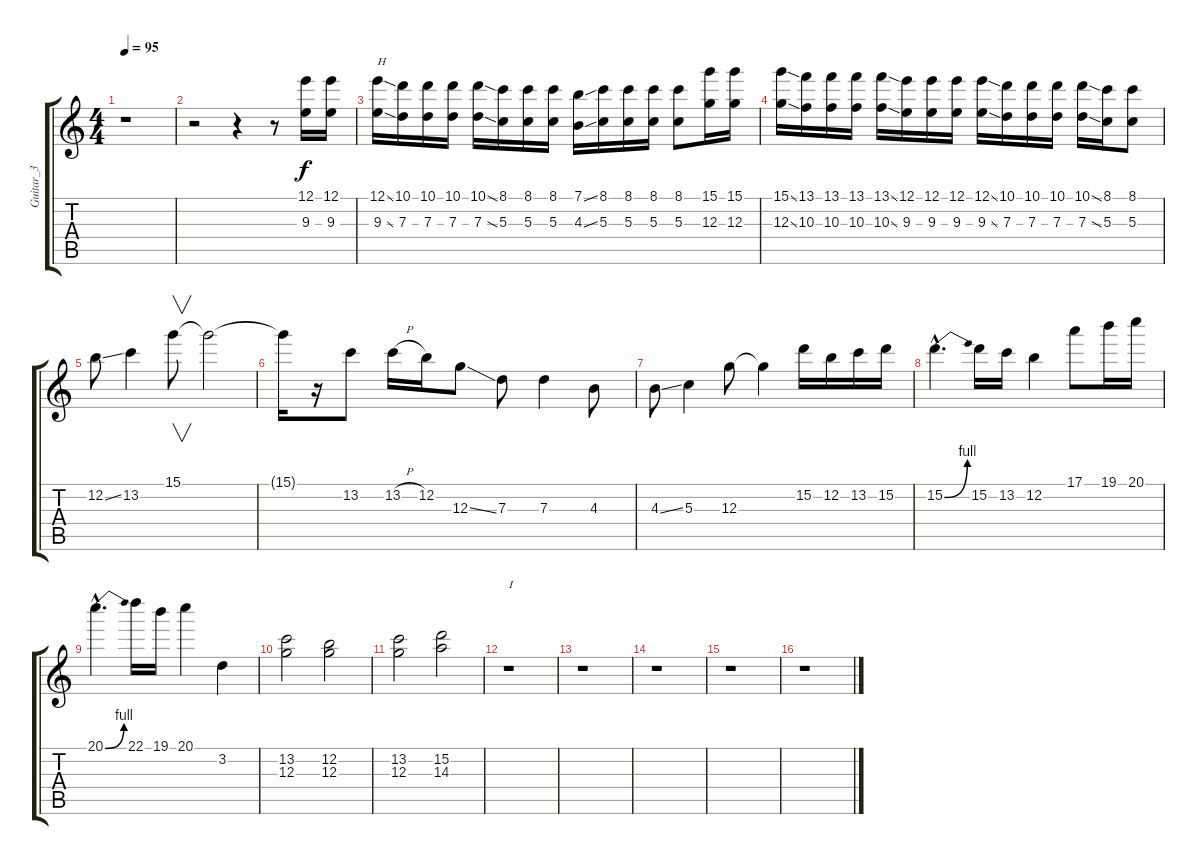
\track ("Guitar_3" "Guitar_3") {instrument overdrivenguitar}
\staff {score tabs}
\tuning (E4 B3 G3 D3 A2 E2) {hide}
\ts (4 4)
\tempo 95
\clef g2
\ks c
r.1{dy f} |
r.2 r.4 r.8 (12.1 9.3).16 (12.1 9.3).16 |
(12.1{ss} 9.3{ss}).16{txt "H"} (10.1 7.3).16 (10.1 7.3).16 (10.1 7.3).16 (10.1{ss} 7.3{ss}).16 (8.1 5.3).16 (8.1 5.3).16 (8.1 5.3).16 (7.1{ss} 4.3{ss}).16 (8.1 5.3).16 (8.1 5.3).16 (8.1 5.3).16 (8.1 5.3).8 (15.1 12.3).16 (15.1 12.3).16 |
(15.1{ss} 12.3{ss}).16 (13.1 10.3).16 (13.1 10.3).16 (13.1 10.3).16 (13.1{ss} 10.3{ss}).16 (12.1 9.3).16 (12.1 9.3).16 (12.1 9.3).16 (12.1{ss} 9.3{ss}).16 (10.1 7.3).16 (10.1 7.3).16 (10.1 7.3).16 (10.1{ss} 7.3{ss}).16 (8.1 5.3).16 (8.1 5.3).8 |
12.2{ss}.8 13.2.4 15.1.8{v} 15.1{t}.2 |
15.1{t}.16 r.16 13.2.8 13.2{h}.16 12.2.16 12.3{ss}.8 7.3.8 7.3.4 4.3.8 |
4.3{ss}.8 5.3.4 12.3.8 12.3{t}.4 15.2.16 12.2.16 13.2.16 15.2.16 |
15.2{be (bend 0 0 60 4) hac}.4{d} 15.2.16 13.2.16 12.2.4 17.1.8 19.1.16 20.1.16 |
20.1{be (bend 0 0 60 4) hac}.4{d} 22.1.16 19.1.16 20.1.4 3.2.4 |
(13.2 12.3).2 (12.2 12.3).2 |
(13.2 12.3).2 (15.2 14.3).2 |
r.1{txt "I"} |
r.1 |
r.1 |
r.1 |
r.1
